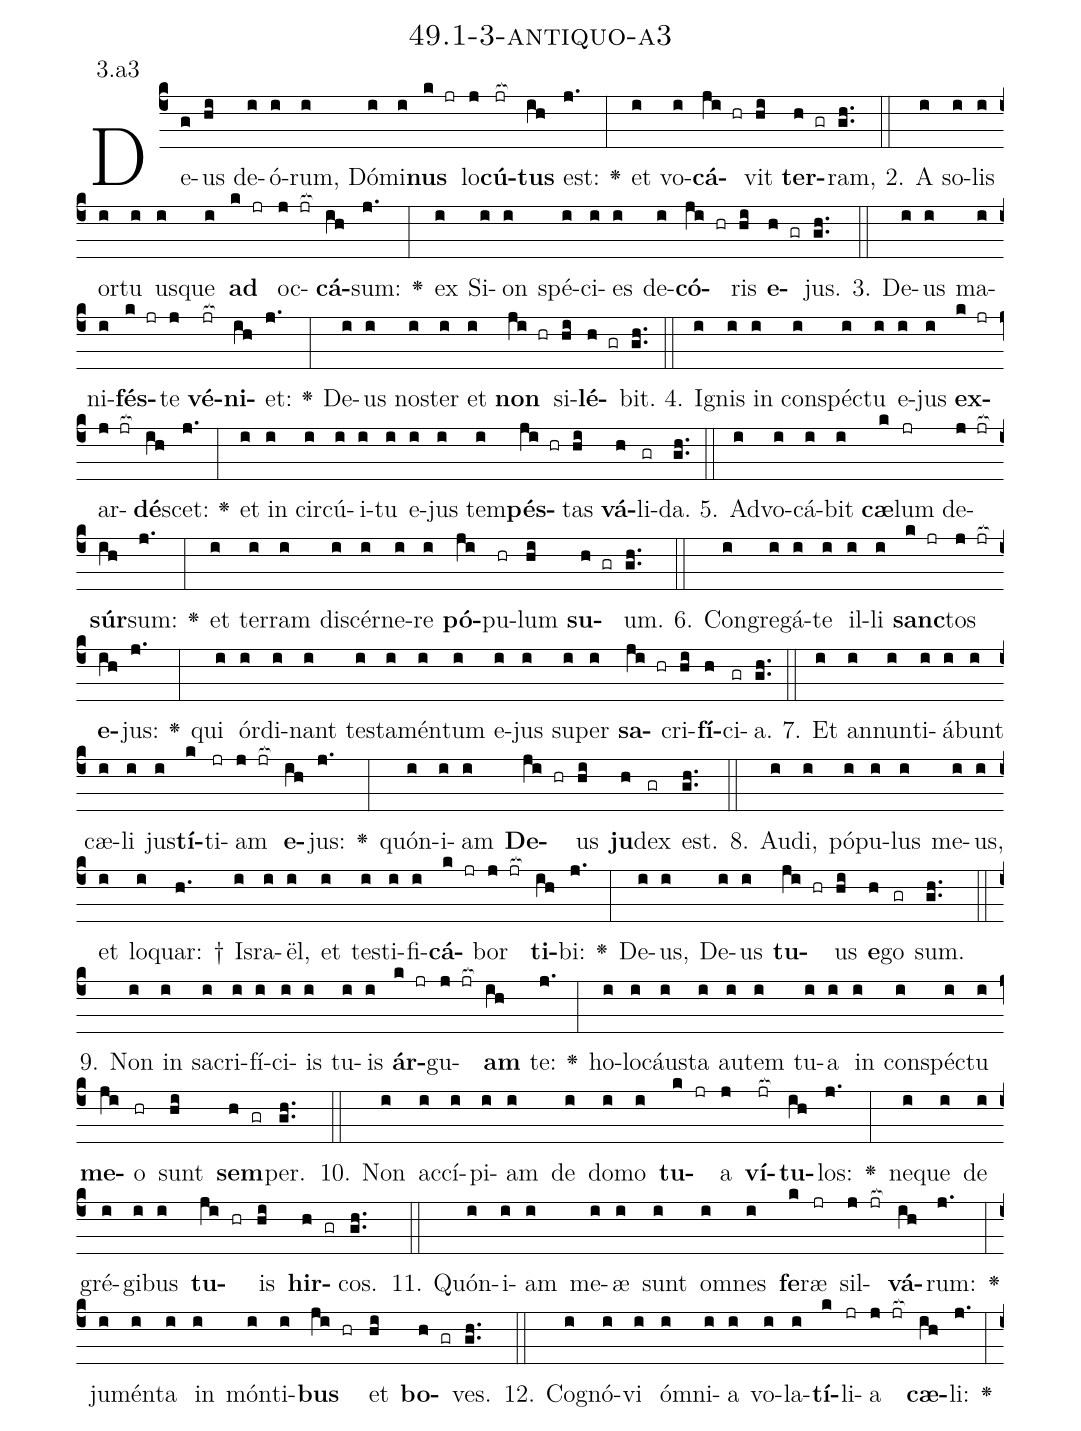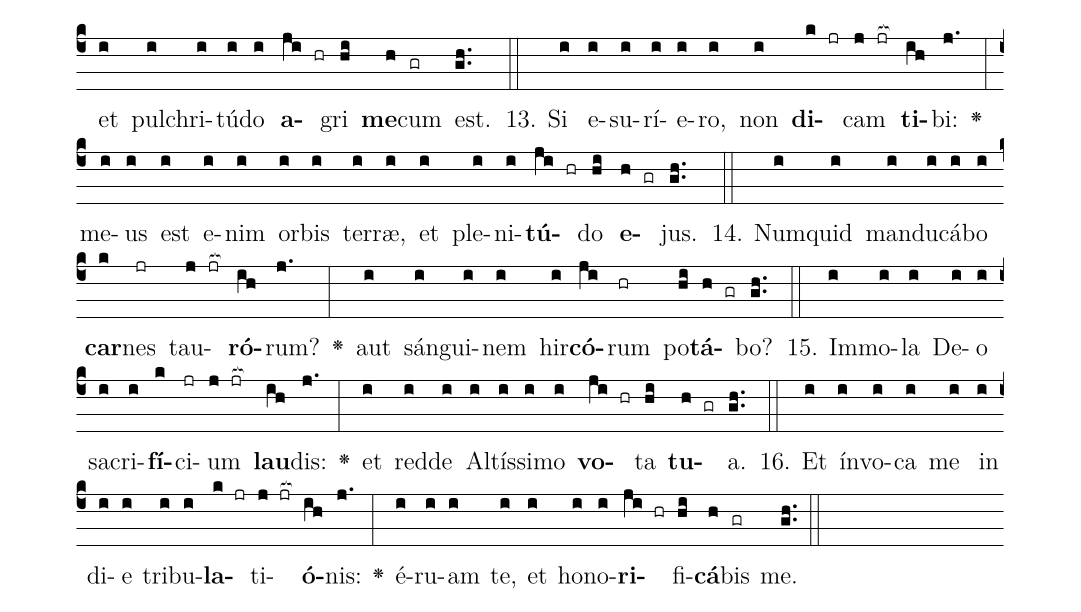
name: 49.1-3-antiquo-a3;
annotation: 3.a3;
%%
(c4)De(g)us(hi) de(i)ó(i)rum,(i) Dó(i)mi(i)<b>nus</b>(k jr) lo(j)<b>cú</b>(jr[ocb:1{])<b>tus</b>(ih[ocb:0}]) est:(j.) <v>\greheightstar</v>(:) et(i) vo(i)<b>cá</b>(ji hr)vit(hi) <b>ter</b>(h gr)ram,(gh..) (::)
2. A(i) so(i)lis(i) or(i)tu(i) us(i)que(i) <b>ad</b>(k jr) oc(j jr[ocb:1{])<b>cá</b>(ih[ocb:0}])sum:(j.) <v>\greheightstar</v>(:) ex(i) Si(i)on(i) spé(i)ci(i)es(i) de(i)<b>có</b>(ji hr)ris(hi) <b>e</b>(h gr)jus.(gh..) (::)
3. De(i)us(i) ma(i)ni(i)<b>fés</b>(k jr)te(j) <b>vé</b>(jr[ocb:1{])<b>ni</b>(ih[ocb:0}])et:(j.) <v>\greheightstar</v>(:) De(i)us(i) nos(i)ter(i) et(i) <b>non</b>(ji hr) si(hi)<b>lé</b>(h gr)bit.(gh..) (::)
4. I(i)gnis(i) in(i) con(i)spéc(i)tu(i) e(i)jus(i) <b>ex</b>(k jr)ar(j jr[ocb:1{])<b>dé</b>(ih[ocb:0}])scet:(j.) <v>\greheightstar</v>(:) et(i) in(i) cir(i)cú(i)i(i)tu(i) e(i)jus(i) tem(i)<b>pés</b>(ji hr)tas(hi) <b>vá</b>(h)li(gr)da.(gh..) (::)
5. Ad(i)vo(i)cá(i)bit(i) <b>cæ</b>(k)lum(jr) de(j jr[ocb:1{])<b>súr</b>(ih[ocb:0}])sum:(j.) <v>\greheightstar</v>(:) et(i) ter(i)ram(i) di(i)scér(i)ne(i)re(i) <b>pó</b>(ji)pu(hr)lum(hi) <b>su</b>(h gr)um.(gh..) (::)
6. Con(i)gre(i)gá(i)te(i) il(i)li(i) <b>sanc</b>(k jr)tos(j jr[ocb:1{]) <b>e</b>(ih[ocb:0}])jus:(j.) <v>\greheightstar</v>(:) qui(i) ór(i)di(i)nant(i) tes(i)ta(i)mén(i)tum(i) e(i)jus(i) su(i)per(i) <b>sa</b>(ji hr)cri(hi)<b>fí</b>(h)ci(gr)a.(gh..) (::)
7. Et(i) an(i)nun(i)ti(i)á(i)bunt(i) cæ(i)li(i) jus(i)<b>tí</b>(k)ti(jr)am(j jr[ocb:1{]) <b>e</b>(ih[ocb:0}])jus:(j.) <v>\greheightstar</v>(:) quón(i)i(i)am(i) <b>De</b>(ji hr)us(hi) <b>ju</b>(h)dex(gr) est.(gh..) (::)
8. Au(i)di,(i) pó(i)pu(i)lus(i) me(i)us,(i) et(i) lo(i)quar: †(h.) Is(i)ra(i)ël,(i) et(i) tes(i)ti(i)fi(i)<b>cá</b>(k jr)bor(j jr[ocb:1{]) <b>ti</b>(ih[ocb:0}])bi:(j.) <v>\greheightstar</v>(:) De(i)us,(i) De(i)us(i) <b>tu</b>(ji hr)us(hi) <b>e</b>(h)go(gr) sum.(gh..) (::)
9. Non(i) in(i) sa(i)cri(i)fí(i)ci(i)is(i) tu(i)is(i) <b>ár</b>(k jr)gu(j jr[ocb:1{])<b>am</b>(ih[ocb:0}]) te:(j.) <v>\greheightstar</v>(:) ho(i)lo(i)cáus(i)ta(i) au(i)tem(i) tu(i)a(i) in(i) con(i)spéc(i)tu(i) <b>me</b>(ji)o(hr) sunt(hi) <b>sem</b>(h gr)per.(gh..) (::)
10. Non(i) ac(i)cí(i)pi(i)am(i) de(i) do(i)mo(i) <b>tu</b>(k jr)a(j) <b>ví</b>(jr[ocb:1{])<b>tu</b>(ih[ocb:0}])los:(j.) <v>\greheightstar</v>(:) ne(i)que(i) de(i) gré(i)gi(i)bus(i) <b>tu</b>(ji hr)is(hi) <b>hir</b>(h gr)cos.(gh..) (::)
11. Quón(i)i(i)am(i) me(i)æ(i) sunt(i) om(i)nes(i) <b>fe</b>(k)ræ(jr) sil(j jr[ocb:1{])<b>vá</b>(ih[ocb:0}])rum:(j.) <v>\greheightstar</v>(:) ju(i)mén(i)ta(i) in(i) món(i)ti(i)<b>bus</b>(ji hr) et(hi) <b>bo</b>(h gr)ves.(gh..) (::)
12. Co(i)gnó(i)vi(i) óm(i)ni(i)a(i) vo(i)la(i)<b>tí</b>(k)li(jr)a(j jr[ocb:1{]) <b>cæ</b>(ih[ocb:0}])li:(j.) <v>\greheightstar</v>(:) et(i) pul(i)chri(i)tú(i)do(i) <b>a</b>(ji hr)gri(hi) <b>me</b>(h)cum(gr) est.(gh..) (::)
13. Si(i) e(i)su(i)rí(i)e(i)ro,(i) non(i) <b>di</b>(k jr)cam(j jr[ocb:1{]) <b>ti</b>(ih[ocb:0}])bi:(j.) <v>\greheightstar</v>(:) me(i)us(i) est(i) e(i)nim(i) or(i)bis(i) ter(i)ræ,(i) et(i) ple(i)ni(i)<b>tú</b>(ji hr)do(hi) <b>e</b>(h gr)jus.(gh..) (::)
14. Num(i)quid(i) man(i)du(i)cá(i)bo(i) <b>car</b>(k)nes(jr) tau(j jr[ocb:1{])<b>ró</b>(ih[ocb:0}])rum?(j.) <v>\greheightstar</v>(:) aut(i) sán(i)gui(i)nem(i) hir(i)<b>có</b>(ji)rum(hr) po(hi)<b>tá</b>(h gr)bo?(gh..) (::)
15. Im(i)mo(i)la(i) De(i)o(i) sa(i)cri(i)<b>fí</b>(k)ci(jr)um(j jr[ocb:1{]) <b>lau</b>(ih[ocb:0}])dis:(j.) <v>\greheightstar</v>(:) et(i) red(i)de(i) Al(i)tís(i)si(i)mo(i) <b>vo</b>(ji hr)ta(hi) <b>tu</b>(h gr)a.(gh..) (::)
16. Et(i) ín(i)vo(i)ca(i) me(i) in(i) di(i)e(i) tri(i)bu(i)<b>la</b>(k jr)ti(j jr[ocb:1{])<b>ó</b>(ih[ocb:0}])nis:(j.) <v>\greheightstar</v>(:) é(i)ru(i)am(i) te,(i) et(i) ho(i)no(i)<b>ri</b>(ji hr)fi(hi)<b>cá</b>(h)bis(gr) me.(gh..) (::)
